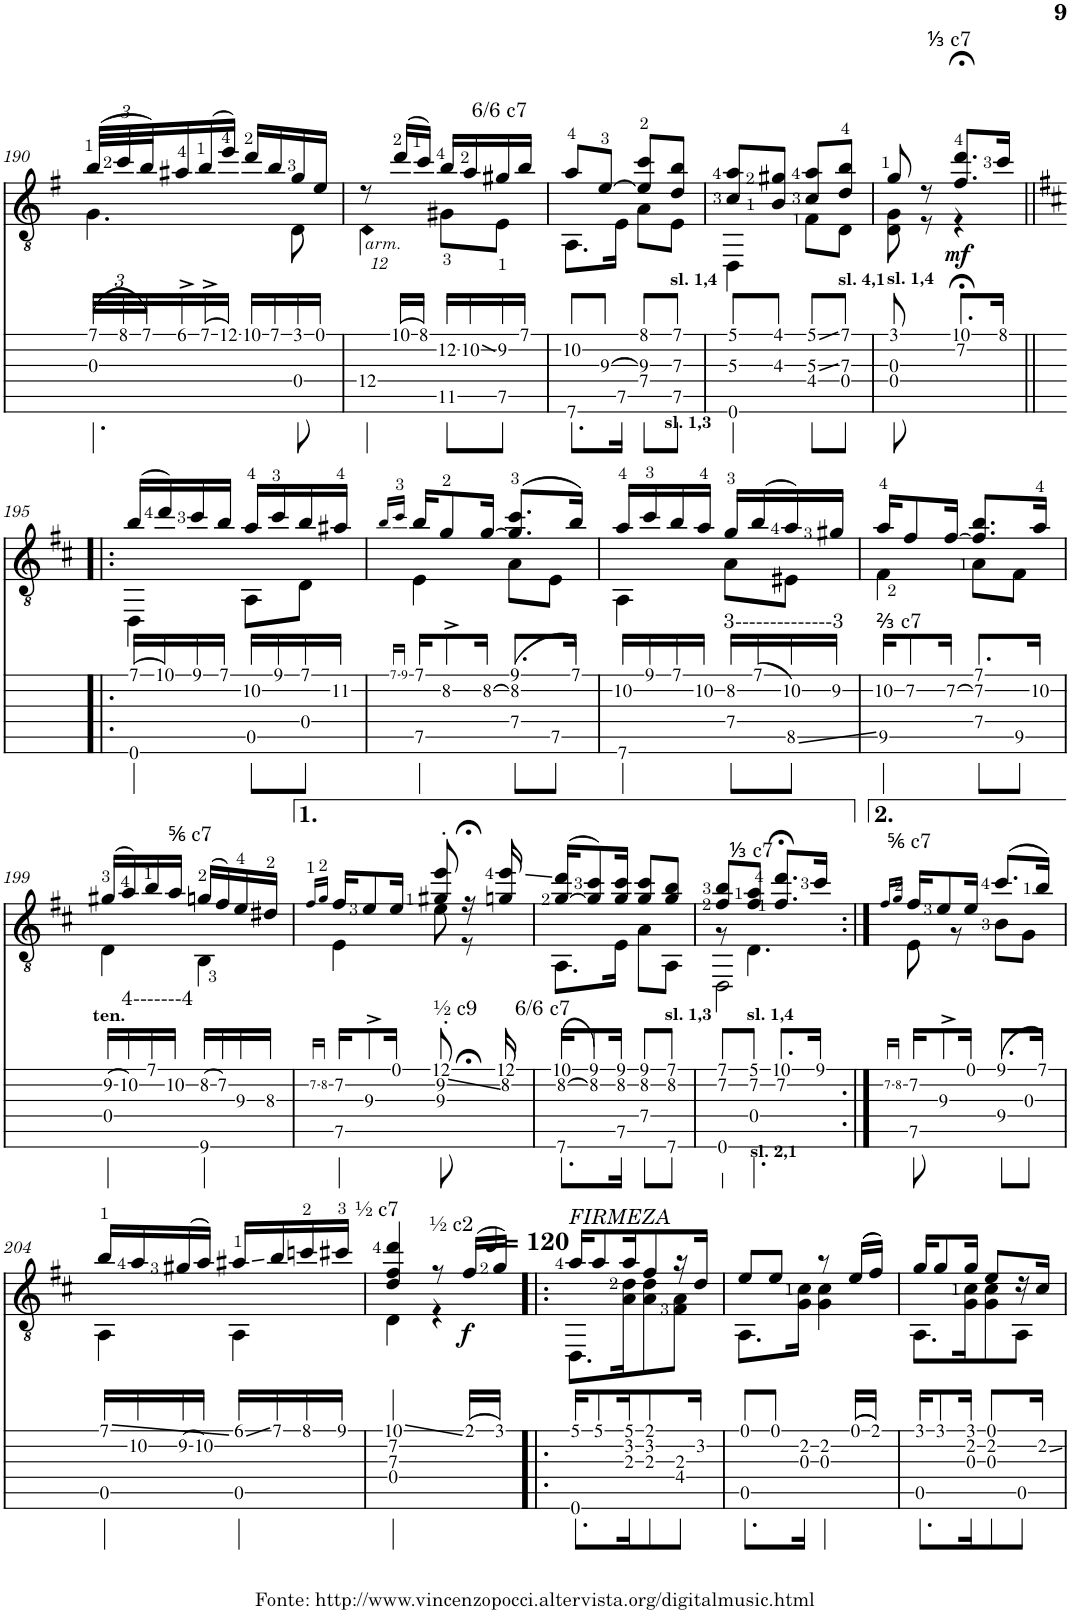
**kern	**kern	**dynam
*part2	*part1	*part1
*staff2	*staff1	*staff1
*I"Chitarra classica (Intavolatura)	*I"Chitarra classica	*
!!LO:PB:g=z
*	*clefGv2	*
*k[f#]	*k[f#]	*
*M2/4	*M2/4	*
*Xbrackettup	*Xbrackettup	*
=190	=190	=190
*^	*^	*
*	*^	*	*	*
(48b/LLL	4.G\	4.ryy	(48b/LLL	4.G\	.
48cc/	.	.	48cc/	.	.
48b/J)	.	.	48b/J)	.	.
16a#X^/	.	.	16a#X/	.	.
(16b^/	.	.	(16b/	.	.
16ee/JJ)	.	.	16ee/JJ)	.	.
16dd/LL	.	.	16dd/LL	.	.
16b/	.	.	16b/	.	.
16g/	8D\	8r	16g/	8D\	.
16e/JJ	.	.	16e/JJ	.	.
*	*v	*v	*	*	*
=191	=191	=191	=191	=191
!	!	!LO:TX:b:i:t=arm.	!	!
!	!	!LO:TX:b:t=12	!	!
8r	4d\	8r	4D\	.
(16dd/LL	.	(16dd/LL	.	.
16cc/JJ)	.	16cc/JJ)	.	.
16b/LL	8G#X\L	16b/LL	8G#X\L	.
16a/	.	16a/	.	.
!	!	!LO:TX:a:t=6/6 c7	!	!
16g#X/	8E\J	16g#X/	8E\J	.
16b/JJ	.	16b/JJ	.	.
=192	=192	=192	=192	=192
8a/L	8.AA\L	8a/L	8.AA\L	.
[8e/J	.	[8e/J	.	.
.	16E\Jk	.	16E\Jk	.
8e/] 8cc/L	8A\L	8e/] 8cc/L	8A\L	.
!LO:TX:b:B:t=sl. 1,3	!	!	!	!
!LO:TX:a:B:t=sl. 1,4	!	!	!	!
8d/ 8b/J	8E\J	8d/ 8b/J	8E\J	.
=193	=193	=193	=193	=193
8c/ 8a/L	4DD\	8c/ 8a/L	4DD\	.
8B/ 8g#X/J	.	8B/ 8g#X/J	.	.
8c/ 8a/L	8F#\L	8c/ 8a/L	8F#\L	.
!LO:TX:a:B:t=sl. 4,1	!	!	!	!
8d/ 8b/J	8D\J	8d/ 8b/J	8D\J	.
=194	=194	=194	=194	=194
!LO:TX:a:B:t=sl. 1,4	!	!	!	!
8g/	8D\ 8G\	8g/	8D\ 8G\	.
8r	8r	8r	8r	.
!	!	!LO:TX:a:t=⅓ c7	!	!
!	!	!	!	!LO:DY:b
8.f#/;< 8.dd/;<L	4r	8.f#/;< 8.dd/;<L	4r	mf
16cc/Jk	.	16cc/Jk	.	.
!!LO:LB:g=z	!!
=195!|:	=195!|:	=195!|:	=195!|:	=195!|:
*k[f#c#]	*	*k[f#c#]	*	*
(16b/LL	4DD\	(16b/LL	4DD\	.
16dd/)	.	16dd/)	.	.
16cc#/	.	16cc#/	.	.
16b/JJ	.	16b/JJ	.	.
16a/LL	8AA\L	16a/LL	8AA\L	.
16cc#/	.	16cc#/	.	.
16b/	8D\J	16b/	8D\J	.
16a#X/JJ	.	16a#X/JJ	.	.
=196	=196	=196	=196	=196
16qb/LL	.	16qb/LL	.	.
16qcc#/JJ	.	16qcc#/JJ	.	.
16b/KL	4E\	16b/KL	4E\	.
8g^/	.	8g/	.	.
[16g/Jk	.	[16g/Jk	.	.
(8.g/] 8.cc#/L	8A\L	(8.g/] 8.cc#/L	8A\L	.
.	8E\J	.	8E\J	.
16b/Jk)	.	16b/Jk)	.	.
=197	=197	=197	=197	=197
16a/LL	4AA\	16a/LL	4AA\	.
16cc#/	.	16cc#/	.	.
16b/	.	16b/	.	.
16a/JJ	.	16a/JJ	.	.
!LO:TX:a:t=3--------------3	!	!	!	!
16g/LL	8A\L	16g/LL	8A\L	.
(16b/	.	(16b/	.	.
16a/)	8E#X\J	16a/)	8E#X\J	.
16g#X/JJ	.	16g#X/JJ	.	.
=198	=198	=198	=198	=198
!LO:TX:a:t=⅔ c7	!	!	!	!
16a/KL	4F#\	16a/KL	4F#\	.
8f#/	.	8f#/	.	.
[16f#/Jk	.	[16f#/Jk	.	.
8.f#/] 8.b/L	8A\L	8.f#/] 8.b/L	8A\L	.
.	8F#\J	.	8F#\J	.
16a/Jk	.	16a/Jk	.	.
!!LO:LB:g=z	!!
=199	=199	=199	=199	=199
!LO:TX:a:B:t=ten.	!	!	!	!
(16g#X/LL	4D\	(16g#X/LL	4D\	.
!LO:TX:a:t=4-------4	!	!	!	!
16a/)	.	16a/)	.	.
16b/	.	16b/	.	.
16a/JJ	.	16a/JJ	.	.
!	!	!LO:TX:a:t=⅚ c7	!	!
(16gn/LL	4BB\	(16gn/LL	4BB\	.
16f#/)	.	16f#/)	.	.
16e/	.	16e/	.	.
16d#X/JJ	.	16d#X/JJ	.	.
=200	=200	=200	=200	=200
16qf#/LL	.	16qf#/LL	.	.
16qg/JJ	.	16qg/JJ	.	.
16f#/KL	4E\	16f#/KL	4E\	.
8e^/	.	8e/	.	.
16e/Jk	.	16e/Jk	.	.
!LO:TX:a:t=½ c9	!	!	!	!
8g#X/' 8ee/'	8e\	8g#X/' 8ee/'	8e\	.
16r;<	8r	16r;<	8r	.
16gn/ 16ee/	.	16gn/ 16ee/	.	.
=201	=201	=201	=201	=201
!LO:TX:a:t=6/6 c7	!	!	!	!
([16g/ 16dd/KL	8.AA\L	([16g/ 16dd/KL	8.AA\L	.
8g/] 8cc#/)	.	8g/] 8cc#/)	.	.
16g/ 16cc#/Jk	16E\Jk	16g/ 16cc#/Jk	16E\Jk	.
8g/ 8cc#/L	8A\L	8g/ 8cc#/L	8A\L	.
!LO:TX:a:B:t=sl. 1,3	!	!	!	!
8g/ 8b/J	8AA\J	8g/ 8b/J	8AA\J	.
=202	=202	=202	=202	=202
*	*^	*	*^	*
8f#/ 8b/L	8r	2DD\	8f#/ 8b/L	8r	2DD\	.
!LO:TX:a:B:t=sl. 2,1	!	!	!	!	!	!
!LO:TX:a:B:t=sl. 1,4	!	!	!	!	!	!
8f#/ 8a/J	4.D\	.	8f#/ 8a/J	4.D\	.	.
!	!	!	!LO:TX:a:t=⅓ c7	!	!	!
8.f#/ 8.dd/L	.	.	8.f#/;< 8.dd/;<L	.	.	.
16cc#/Jk	.	.	16cc#/Jk	.	.	.
*v	*v	*v	*	*	*	*
*	*v	*v	*v	*
=203:|!	=203:|!	=203:|!
16qf#/LL	16qf#/LL	.
16qg/JJ	16qg/JJ	.
*^	*^	*
!	!	!LO:TX:a:t=⅚ c7	!	!
16f#/KL	8E\	16f#/KL	8E\	.
8e^/	.	8e/	.	.
.	8r	.	8r	.
16e/Jk	.	16e/Jk	.	.
(8.cc#/L	8B\L	(8.cc#/L	8B\L	.
.	8G\J	.	8G\J	.
16b/Jk)	.	16b/Jk)	.	.
!!LO:LB:g=z	!!
=204	=204	=204	=204	=204
16b/LL	4AA\	16b/LL	4AA\	.
16a/	.	16a/	.	.
(16g#X/	.	(16g#X/	.	.
16a/JJ)	.	16a/JJ)	.	.
16a#X/LL	4AA\	16a#X/LL	4AA\	.
16b/	.	16b/	.	.
16ccn/	.	16ccn/	.	.
16cc#X/JJ	.	16cc#X/JJ	.	.
=205	=205	=205	=205	=205
!	!	!LO:TX:a:t=½ c7	!	!
4d/ 4f#/ 4dd/	4D\	4d/ 4f#/ 4dd/	4D\	.
8r	4r	8r	4r	.
!	!	!LO:TX:a:t=½ c2	!	!
!	!	!	!	!LO:DY:b
(16f#/LL	.	(16f#/LL	.	f
16g/JJ)	.	16g/JJ)	.	.
=206!|:	=206!|:	=206!|:	=206!|:	=206!|:
*	*	*MM120	*	*
!	!	!LO:TX:a:i:t=FIRMEZA	!	!
16a/KL	8.DD\L	16a/KL	8.DD\L	.
8a/	.	8a/	.	.
16a/K	16A\ 16d\K	16a/K	16A\ 16d\K	.
8f#/	8A\ 8d\	8f#/	8A\ 8d\	.
16r	8F#\ 8A\J	16r	8F#\ 8A\J	.
16d/JJ	.	16d/JJ	.	.
=207	=207	=207	=207	=207
8e/L	8.AA\L	8e/L	8.AA\L	.
8e/J	.	8e/J	.	.
.	16G\ 16c#\Jk	.	16G\ 16c#\Jk	.
8r	4G\ 4c#\	8r	4G\ 4c#\	.
((16e/LL	.	((16e/LL	.	.
16f#/JJ))	.	16f#/JJ))	.	.
=208	=208	=208	=208	=208
16g/KL	8.AA\L	16g/KL	8.AA\L	.
8g/	.	8g/	.	.
16g/Jk	16G\ 16c#\K	16g/Jk	16G\ 16c#\K	.
8e/L	8G\ 8c#\	8e/L	8G\ 8c#\	.
16r	8AA\J	16r	8AA\J	.
16c#/JJ	.	16c#/JJ	.	.
*v	*v	*	*	*
*	*v	*v	*
=	=	=
*-	*-	*-
